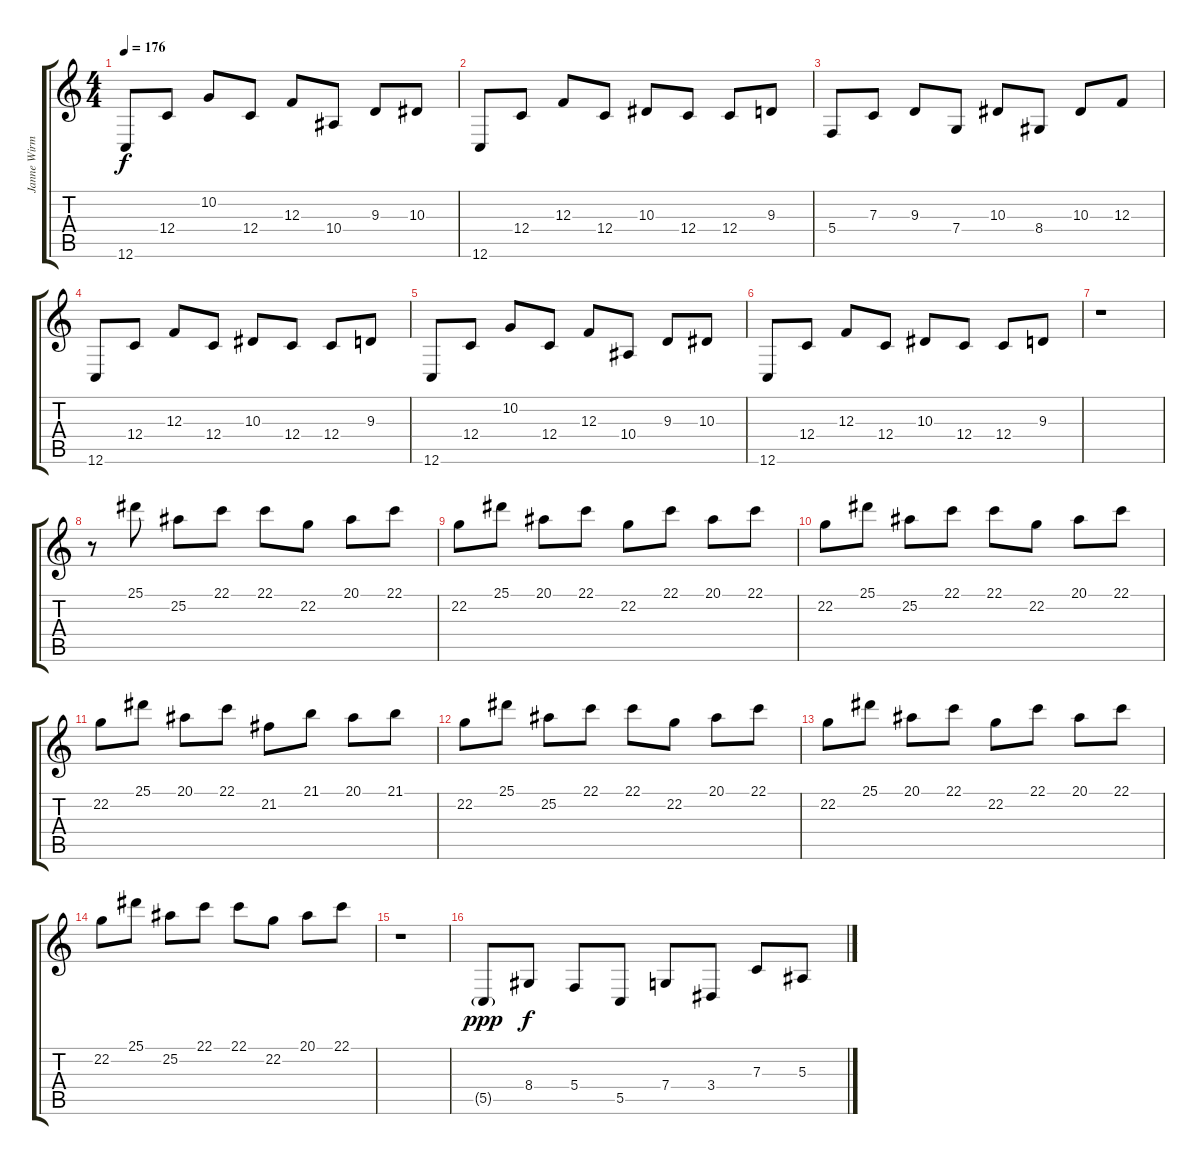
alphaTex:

\track ("Janne Wirman [Rhy. Keys 1]" "Janne Wirm") {instrument tremolostrings}
\staff {score tabs}
\tuning (D4 A3 F3 C3 G2 C2) {hide}
\ts (4 4)
\tempo 176
\clef g2
\ks c
12.6.8{dy f} 12.4.8 10.2.8 12.4.8 12.3.8 10.4.8 9.3.8 10.3.8 |
12.6.8 12.4.8 12.3.8 12.4.8 10.3.8 12.4.8 12.4.8 9.3.8 |
5.4.8 7.3.8 9.3.8 7.4.8 10.3.8 8.4.8 10.3.8 12.3.8 |
12.6.8 12.4.8 12.3.8 12.4.8 10.3.8 12.4.8 12.4.8 9.3.8 |
12.6.8 12.4.8 10.2.8 12.4.8 12.3.8 10.4.8 9.3.8 10.3.8 |
12.6.8 12.4.8 12.3.8 12.4.8 10.3.8 12.4.8 12.4.8 9.3.8 |
r.1 |
r.8 25.1.8 25.2.8 22.1.8 22.1.8 22.2.8 20.1.8 22.1.8 |
22.2.8 25.1.8 20.1.8 22.1.8 22.2.8 22.1.8 20.1.8 22.1.8 |
22.2.8 25.1.8 25.2.8 22.1.8 22.1.8 22.2.8 20.1.8 22.1.8 |
22.2.8 25.1.8 20.1.8 22.1.8 21.2.8 21.1.8 20.1.8 21.1.8 |
22.2.8 25.1.8 25.2.8 22.1.8 22.1.8 22.2.8 20.1.8 22.1.8 |
22.2.8 25.1.8 20.1.8 22.1.8 22.2.8 22.1.8 20.1.8 22.1.8 |
22.2.8 25.1.8 25.2.8 22.1.8 22.1.8 22.2.8 20.1.8 22.1.8 |
r.1 |
5.5{g}.8{dy ppp} 8.4.8{dy f} 5.4.8 5.5.8 7.4.8 3.4.8 7.3.8 5.3.8
